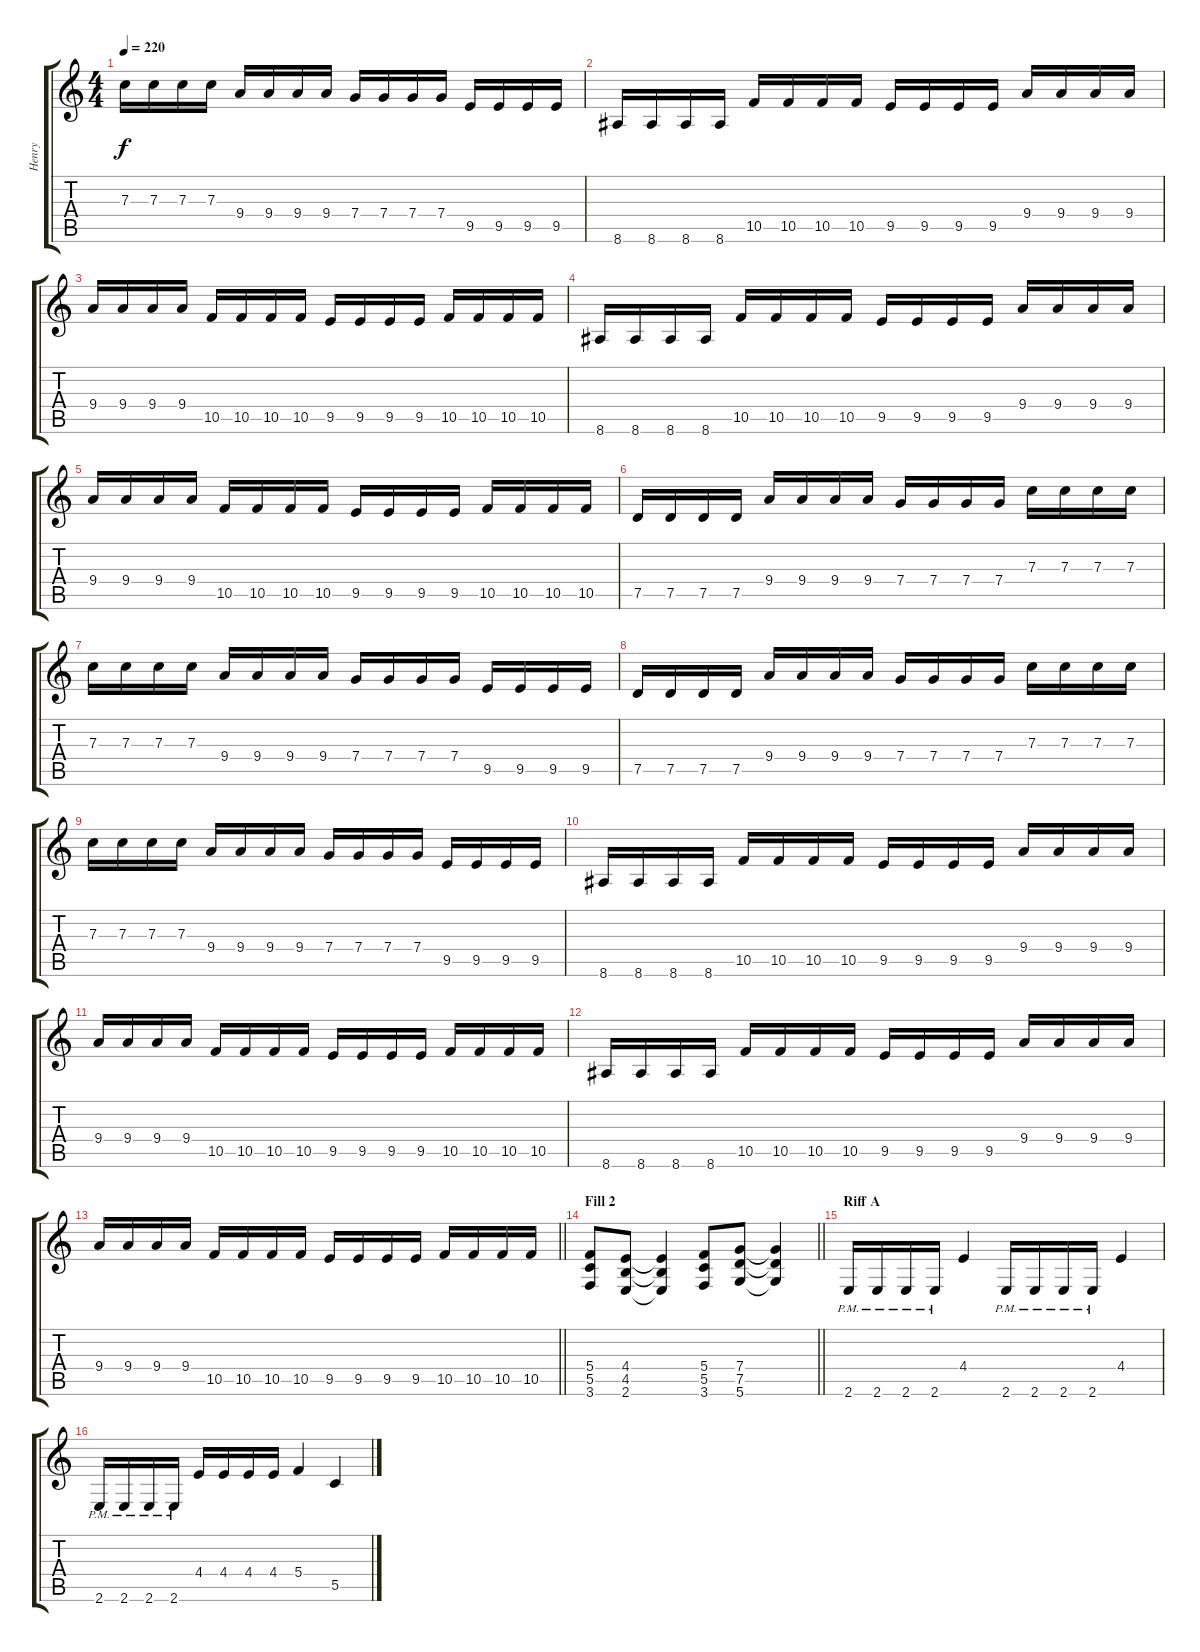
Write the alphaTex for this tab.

\track ("Henry" "Henry") {instrument distortionguitar}
\staff {score tabs}
\tuning (D4 A3 F3 C3 G2 D2) {hide}
\ts (4 4)
\tempo 220
\clef g2
\ks c
7.3.16{dy f} 7.3.16 7.3.16 7.3.16 9.4.16 9.4.16 9.4.16 9.4.16 7.4.16 7.4.16 7.4.16 7.4.16 9.5.16 9.5.16 9.5.16 9.5.16 |
8.6.16 8.6.16 8.6.16 8.6.16 10.5.16 10.5.16 10.5.16 10.5.16 9.5.16 9.5.16 9.5.16 9.5.16 9.4.16 9.4.16 9.4.16 9.4.16 |
9.4.16 9.4.16 9.4.16 9.4.16 10.5.16 10.5.16 10.5.16 10.5.16 9.5.16 9.5.16 9.5.16 9.5.16 10.5.16 10.5.16 10.5.16 10.5.16 |
8.6.16 8.6.16 8.6.16 8.6.16 10.5.16 10.5.16 10.5.16 10.5.16 9.5.16 9.5.16 9.5.16 9.5.16 9.4.16 9.4.16 9.4.16 9.4.16 |
9.4.16 9.4.16 9.4.16 9.4.16 10.5.16 10.5.16 10.5.16 10.5.16 9.5.16 9.5.16 9.5.16 9.5.16 10.5.16 10.5.16 10.5.16 10.5.16 |
7.5.16 7.5.16 7.5.16 7.5.16 9.4.16 9.4.16 9.4.16 9.4.16 7.4.16 7.4.16 7.4.16 7.4.16 7.3.16 7.3.16 7.3.16 7.3.16 |
7.3.16 7.3.16 7.3.16 7.3.16 9.4.16 9.4.16 9.4.16 9.4.16 7.4.16 7.4.16 7.4.16 7.4.16 9.5.16 9.5.16 9.5.16 9.5.16 |
7.5.16 7.5.16 7.5.16 7.5.16 9.4.16 9.4.16 9.4.16 9.4.16 7.4.16 7.4.16 7.4.16 7.4.16 7.3.16 7.3.16 7.3.16 7.3.16 |
7.3.16 7.3.16 7.3.16 7.3.16 9.4.16 9.4.16 9.4.16 9.4.16 7.4.16 7.4.16 7.4.16 7.4.16 9.5.16 9.5.16 9.5.16 9.5.16 |
8.6.16 8.6.16 8.6.16 8.6.16 10.5.16 10.5.16 10.5.16 10.5.16 9.5.16 9.5.16 9.5.16 9.5.16 9.4.16 9.4.16 9.4.16 9.4.16 |
9.4.16 9.4.16 9.4.16 9.4.16 10.5.16 10.5.16 10.5.16 10.5.16 9.5.16 9.5.16 9.5.16 9.5.16 10.5.16 10.5.16 10.5.16 10.5.16 |
8.6.16 8.6.16 8.6.16 8.6.16 10.5.16 10.5.16 10.5.16 10.5.16 9.5.16 9.5.16 9.5.16 9.5.16 9.4.16 9.4.16 9.4.16 9.4.16 |
\barLineRight lightlight
9.4.16 9.4.16 9.4.16 9.4.16 10.5.16 10.5.16 10.5.16 10.5.16 9.5.16 9.5.16 9.5.16 9.5.16 10.5.16 10.5.16 10.5.16 10.5.16 |
\section ("" "Fill 2")
\barLineRight lightlight
(5.4 5.5 3.6).8 (4.4 4.5 2.6).8 (4.4{t} 4.5{t} 2.6{t}).4 (5.4 5.5 3.6).8 (7.4 7.5 5.6).8 (7.4{t} 7.5{t} 5.6{t}).4 |
\section ("" "Riff A")
2.6{pm}.16 2.6{pm}.16 2.6{pm}.16 2.6{pm}.16 4.4.4 2.6{pm}.16 2.6{pm}.16 2.6{pm}.16 2.6{pm}.16 4.4.4 |
2.6{pm}.16 2.6{pm}.16 2.6{pm}.16 2.6{pm}.16 4.4.16 4.4.16 4.4.16 4.4.16 5.4.4 5.5.4
